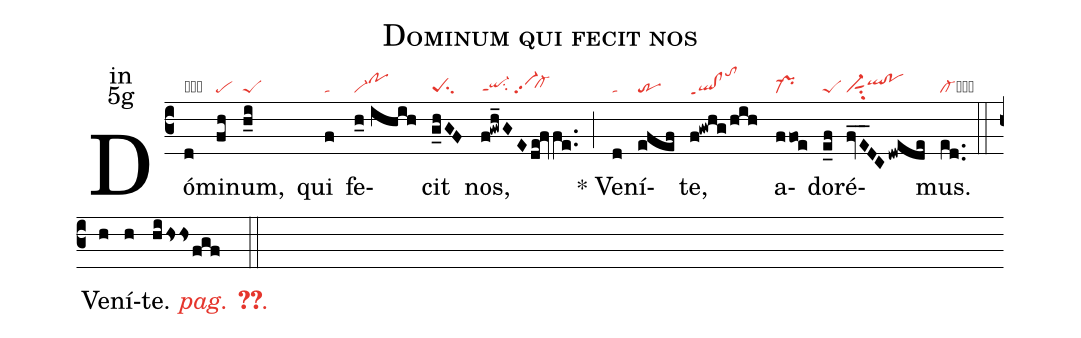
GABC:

name:Dominum qui fecit nos;
office-part:in;
mode:5g;
nabc-lines:1;
%%
(c3) Dó(d|obta)mi(fh|pe)num,(h_i|peS) qui(f|ta) fe(h_0//ihih|vi-pohj)cit(g_hGF|peSsu2) nos,(f!gwh_GE/de!fv/fe..|qi-hhsu2ppt1/vi-pp2`cl-hh) (;) <sp>*</sp> Ve(d|ta)ní(efef|tr)te,(f!gwhg/hih|qlhe!clheppt1tohm) a(ffoe|pr-)do(e_f|peS)ré(fvE__DCdwede|vi-sut1su2qlhi!pohi)mus.(ed..|cl-cb) (::) <nlba>Ve(h)ní(h)t{e}. <c><i>pag. <v>\pageref{M-ORIP5g}</v>.</i></c></nlba>(hi/hssfgf ::)
